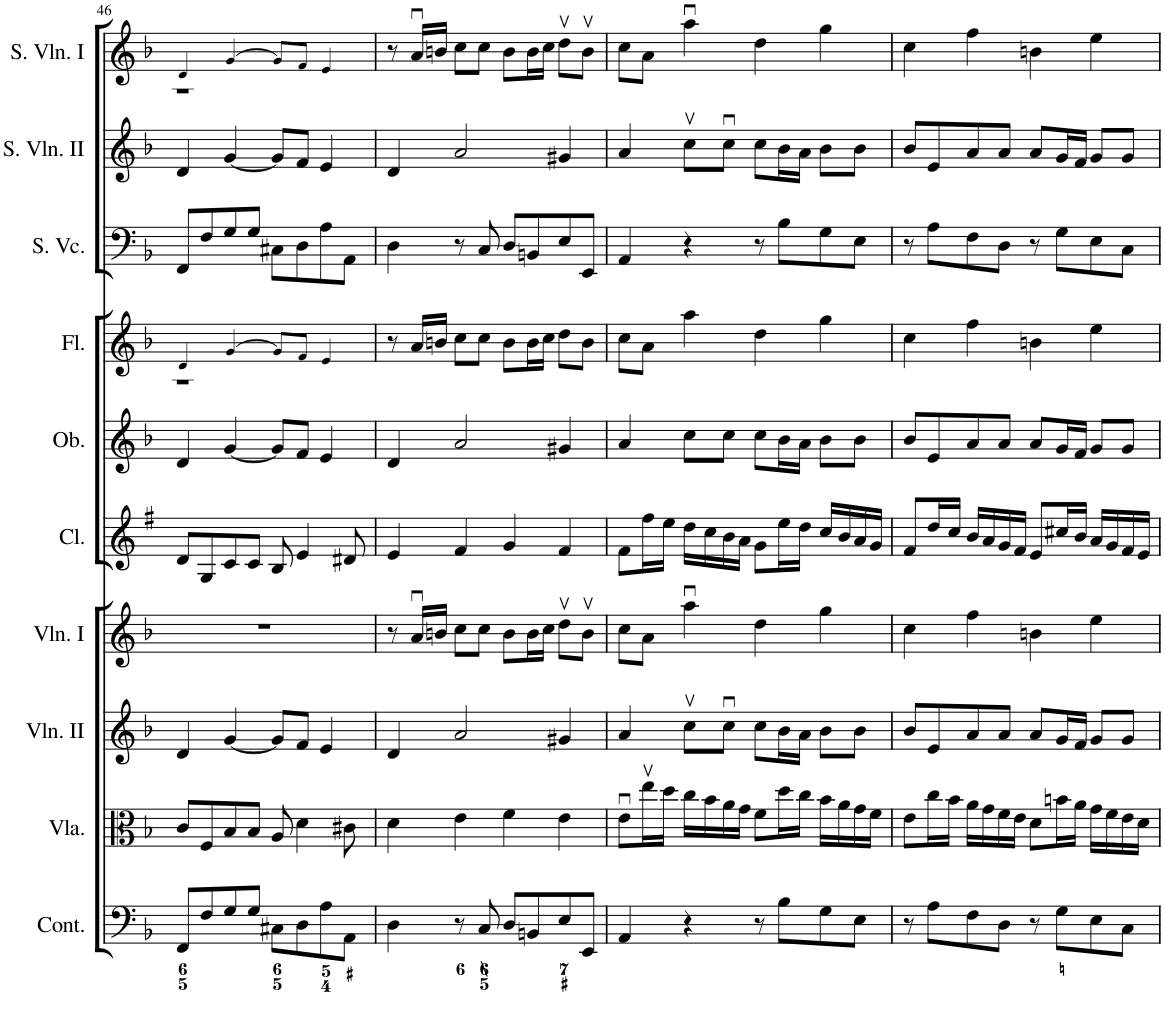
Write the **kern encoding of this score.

**kern	**kern	**kern	**kern	**kern	**kern	**kern	**kern	**kern	**kern
*part10	*part9	*part8	*part7	*part6	*part5	*part4	*part3	*part2	*part1
*staff10	*staff9	*staff8	*staff7	*staff6	*staff5	*staff4	*staff3	*staff2	*staff1
*I"Continuo	*I"Viola	*I"Violin II	*I"Violin I	*I"Clarinet	*I"Oboe	*I"Flute	*I"Solo Violoncello	*I"Solo Violin II	*I"Solo Violin I
*I'Cont.	*I'Vla.	*I'Vln. II	*I'Vln. I	*I'Cl.	*I'Ob.	*I'Fl.	*I'S. Vc.	*I'S. Vln. II	*I'S. Vln. I
!!LO:PB:g=z
*clefF4	*clefC3	*clefG2	*clefG2	*clefG2	*clefG2	*clefG2	*clefF4	*clefG2	*clefG2
*	*	*	*	*Trd1c2	*	*	*	*	*
*k[b-]	*k[b-]	*k[b-]	*k[b-]	*k[f#]	*k[b-]	*k[b-]	*k[b-]	*k[b-]	*k[b-]
*M4/4	*M4/4	*M4/4	*M4/4	*M4/4	*M4/4	*M4/4	*M4/4	*M4/4	*M4/4
*met(c)	*met(c)	*met(c)	*met(c)	*met(c)	*met(c)	*met(c)	*met(c)	*met(c)	*met(c)
=46	=46	=46	=46	=46	=46	=46	=46	=46	=46
*	*	*	*	*	*	*^	*	*	*^
8FF/L	8c/L	4d/	1r	8d/L	4d/	4d/	1r	8FF/L	4d/	4d/	1r
8F/	8F/	.	.	8G/	.	.	.	8F/	.	.	.
8G/	8B-/	[4g/	.	8c/	[4g/	4g/	.	8G/	[4g/	4g/	.
8G/J	8B-/J	.	.	8c/J	.	.	.	8G/J	.	.	.
8C#X\L	8A/	8g/L]	.	8B/	8g/L]	8g/L	.	8C#X\L	8g/L]	8g/L	.
8D\	4d\	8f/J	.	4e/	8f/J	8f/J	.	8D\	8f/J	8f/J	.
8A\	.	4e/	.	.	4e/	4e/	.	8A\	4e/	4e/	.
8AA\J	8c#X\	.	.	8d#X/	.	.	.	8AA\J	.	.	.
*	*	*	*	*	*	*v	*v	*	*	*v	*v
=47	=47	=47	=47	=47	=47	=47	=47	=47	=47
4D\	4d\	4d/	8r	4e/	4d/	8r	4D\	4d/	8r
.	.	.	16au/LL	.	.	16a/LL	.	.	16au/LL
.	.	.	16bn/JJ	.	.	16bn/JJ	.	.	16bn/JJ
8r	4e\	2a/	8cc\L	4f#/	2a/	8cc\L	8r	2a/	8cc\L
8C/	.	.	8cc\J	.	.	8cc\J	8C/	.	8cc\J
8D/L	4f\	.	8b\L	4g/	.	8b\L	8D/L	.	8b\L
8BBn/	.	.	16b\L	.	.	16b\L	8BBn/	.	16b\L
.	.	.	16cc\JJ	.	.	16cc\JJ	.	.	16cc\JJ
8E/	4e\	4g#X/	8ddv\L	4f#/	4g#X/	8dd\L	8E/	4g#X/	8ddv\L
8EE/J	.	.	8bv\J	.	.	8b\J	8EE/J	.	8bv\J
=48	=48	=48	=48	=48	=48	=48	=48	=48	=48
4AA/	8eu\L	4a/	8cc\L	8f#\L	4a/	8cc\L	4AA/	4a/	8cc\L
.	16eev\L	.	8a\J	16ff#\L	.	8a\J	.	.	8a\J
.	16dd\JJ	.	.	16ee\JJ	.	.	.	.	.
4r	16cc\LL	8ccv\L	4aau\	16dd\LL	8cc\L	4aa\	4r	8ccv\L	4aau\
.	16b-\	.	.	16cc\	.	.	.	.	.
.	16a\	8ccu\J	.	16b\	8cc\J	.	.	8ccu\J	.
.	16g\JJ	.	.	16a\JJ	.	.	.	.	.
8r	8f\L	8cc\L	4dd\	8g\L	8cc\L	4dd\	8r	8cc\L	4dd\
8B-\L	16dd\L	16b-\L	.	16ee\L	16b-\L	.	8B-\L	16b-\L	.
.	16cc\JJ	16a\JJ	.	16dd\JJ	16a\JJ	.	.	16a\JJ	.
8G\	16b-\LL	8b-\L	4gg\	16cc/LL	8b-\L	4gg\	8G\	8b-\L	4gg\
.	16a\	.	.	16b/	.	.	.	.	.
8E\J	16g\	8b-\J	.	16a/	8b-\J	.	8E\J	8b-\J	.
.	16f\JJ	.	.	16g/JJ	.	.	.	.	.
=49	=49	=49	=49	=49	=49	=49	=49	=49	=49
8r	8e\L	8b-/L	4cc\	8f#/L	8b-/L	4cc\	8r	8b-/L	4cc\
8A\L	16cc\L	8e/	.	16dd/L	8e/	.	8A\L	8e/	.
.	16b-\JJ	.	.	16cc/JJ	.	.	.	.	.
8F\	16a\LL	8a/	4ff\	16b/LL	8a/	4ff\	8F\	8a/	4ff\
.	16g\	.	.	16a/	.	.	.	.	.
8D\J	16f\	8a/J	.	16g/	8a/J	.	8D\J	8a/J	.
.	16e\JJ	.	.	16f#/JJ	.	.	.	.	.
8r	8d\L	8a/L	4bn\	8e/L	8a/L	4bn\	8r	8a/L	4bn\
8G\L	16bn\L	16g/L	.	16cc#X/L	16g/L	.	8G\L	16g/L	.
.	16a\JJ	16f/JJ	.	16b/JJ	16f/JJ	.	.	16f/JJ	.
8E\	16g\LL	8g/L	4ee\	16a/LL	8g/L	4ee\	8E\	8g/L	4ee\
.	16f\	.	.	16g/	.	.	.	.	.
8C\J	16e\	8g/J	.	16f#/	8g/J	.	8C\J	8g/J	.
.	16d\JJ	.	.	16e/JJ	.	.	.	.	.
=	=	=	=	=	=	=	=	=	=
*-	*-	*-	*-	*-	*-	*-	*-	*-	*-
